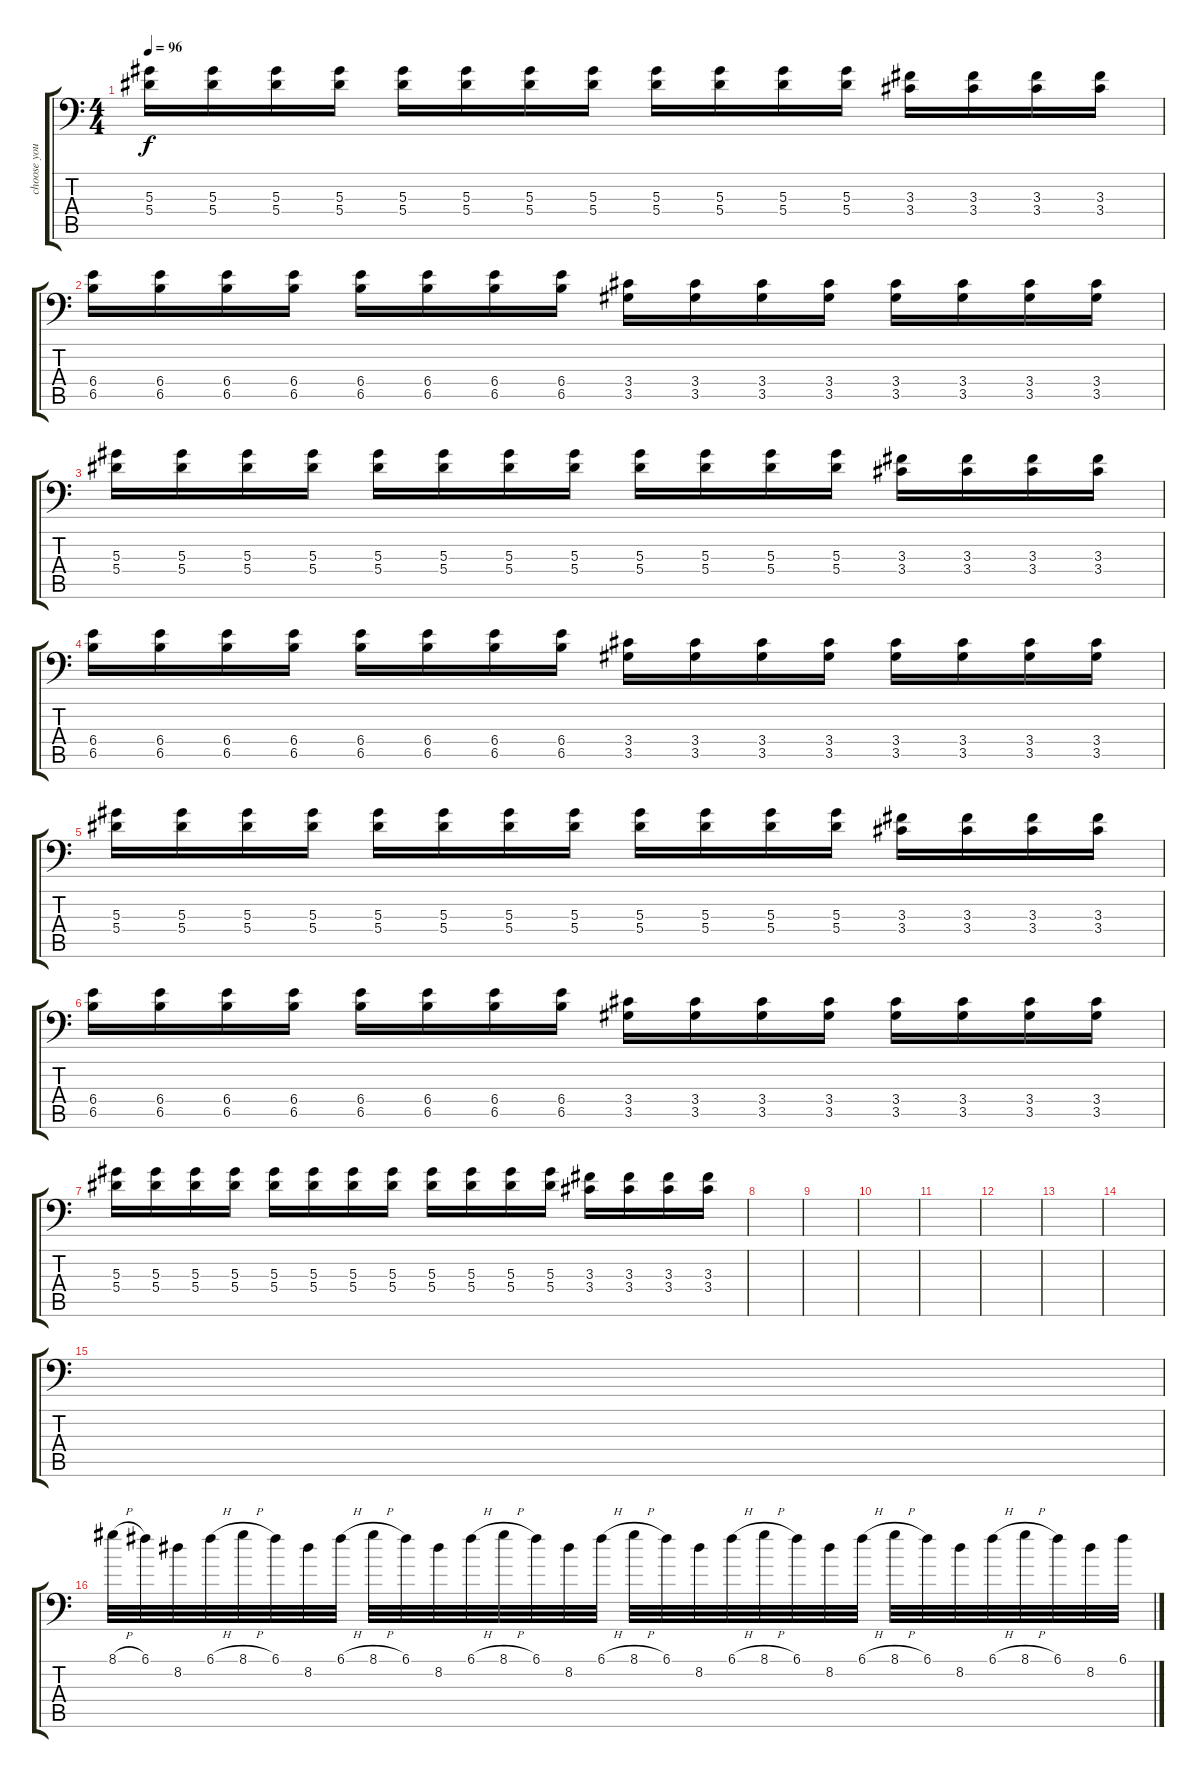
\track ("choose you tunes" "choose you") {instrument overdrivenguitar}
\staff {score tabs}
\tuning (C4 G3 Eb3 Bb2 F2 Bb1) {hide}
\ts (4 4)
\tempo 96
\clef f4
\ks c
(5.3 5.4).16{dy f volume 6} (5.3 5.4).16{volume 6} (5.3 5.4).16{volume 6} (5.3 5.4).16{volume 6} (5.3 5.4).16{volume 6} (5.3 5.4).16{volume 6} (5.3 5.4).16{volume 6} (5.3 5.4).16{volume 6} (5.3 5.4).16{volume 6} (5.3 5.4).16{volume 6} (5.3 5.4).16{volume 6} (5.3 5.4).16{volume 6} (3.3 3.4).16{volume 6} (3.3 3.4).16{volume 6} (3.3 3.4).16{volume 6} (3.3 3.4).16{volume 6} |
(6.4 6.5).16{volume 6} (6.4 6.5).16{volume 6} (6.4 6.5).16{volume 6} (6.4 6.5).16{volume 6} (6.4 6.5).16{volume 6} (6.4 6.5).16{volume 6} (6.4 6.5).16{volume 6} (6.4 6.5).16{volume 6} (3.4 3.5).16{volume 6} (3.4 3.5).16{volume 6} (3.4 3.5).16{volume 6} (3.4 3.5).16{volume 6} (3.4 3.5).16{volume 6} (3.4 3.5).16{volume 6} (3.4 3.5).16{volume 6} (3.4 3.5).16{volume 6} |
(5.3 5.4).16{volume 6} (5.3 5.4).16{volume 6} (5.3 5.4).16{volume 6} (5.3 5.4).16{volume 6} (5.3 5.4).16{volume 6} (5.3 5.4).16{volume 6} (5.3 5.4).16{volume 6} (5.3 5.4).16{volume 6} (5.3 5.4).16{volume 6} (5.3 5.4).16{volume 6} (5.3 5.4).16{volume 6} (5.3 5.4).16{volume 6} (3.3 3.4).16{volume 6} (3.3 3.4).16{volume 6} (3.3 3.4).16{volume 6} (3.3 3.4).16{volume 6} |
(6.4 6.5).16{volume 6} (6.4 6.5).16{volume 6} (6.4 6.5).16{volume 6} (6.4 6.5).16{volume 6} (6.4 6.5).16{volume 6} (6.4 6.5).16{volume 6} (6.4 6.5).16{volume 6} (6.4 6.5).16{volume 6} (3.4 3.5).16{volume 6} (3.4 3.5).16{volume 6} (3.4 3.5).16{volume 6} (3.4 3.5).16{volume 6} (3.4 3.5).16{volume 6} (3.4 3.5).16{volume 6} (3.4 3.5).16{volume 6} (3.4 3.5).16{volume 6} |
(5.3 5.4).16{volume 6} (5.3 5.4).16{volume 6} (5.3 5.4).16{volume 6} (5.3 5.4).16{volume 6} (5.3 5.4).16{volume 6} (5.3 5.4).16{volume 6} (5.3 5.4).16{volume 6} (5.3 5.4).16{volume 6} (5.3 5.4).16{volume 6} (5.3 5.4).16{volume 6} (5.3 5.4).16{volume 6} (5.3 5.4).16{volume 6} (3.3 3.4).16{volume 6} (3.3 3.4).16{volume 6} (3.3 3.4).16{volume 6} (3.3 3.4).16{volume 6} |
(6.4 6.5).16{volume 6} (6.4 6.5).16{volume 6} (6.4 6.5).16{volume 6} (6.4 6.5).16{volume 6} (6.4 6.5).16{volume 6} (6.4 6.5).16{volume 6} (6.4 6.5).16{volume 6} (6.4 6.5).16{volume 6} (3.4 3.5).16{volume 6} (3.4 3.5).16{volume 6} (3.4 3.5).16{volume 6} (3.4 3.5).16{volume 6} (3.4 3.5).16{volume 6} (3.4 3.5).16{volume 6} (3.4 3.5).16{volume 6} (3.4 3.5).16{volume 6} |
(5.3 5.4).16{volume 6} (5.3 5.4).16{volume 6} (5.3 5.4).16{volume 6} (5.3 5.4).16{volume 6} (5.3 5.4).16{volume 6} (5.3 5.4).16{volume 6} (5.3 5.4).16{volume 6} (5.3 5.4).16{volume 6} (5.3 5.4).16{volume 6} (5.3 5.4).16{volume 6} (5.3 5.4).16{volume 6} (5.3 5.4).16{volume 6} (3.3 3.4).16{volume 6} (3.3 3.4).16{volume 6} (3.3 3.4).16{volume 6} (3.3 3.4).16{volume 6} |
|
|
|
|
|
|
|
|
8.1{h}.32 6.1.32 8.2.32 6.1{h}.32 8.1{h}.32 6.1.32 8.2.32 6.1{h}.32 8.1{h}.32 6.1.32 8.2.32 6.1{h}.32 8.1{h}.32 6.1.32 8.2.32 6.1{h}.32 8.1{h}.32 6.1.32 8.2.32 6.1{h}.32 8.1{h}.32 6.1.32 8.2.32 6.1{h}.32 8.1{h}.32 6.1.32 8.2.32 6.1{h}.32 8.1{h}.32 6.1.32 8.2.32 6.1{h}.32
